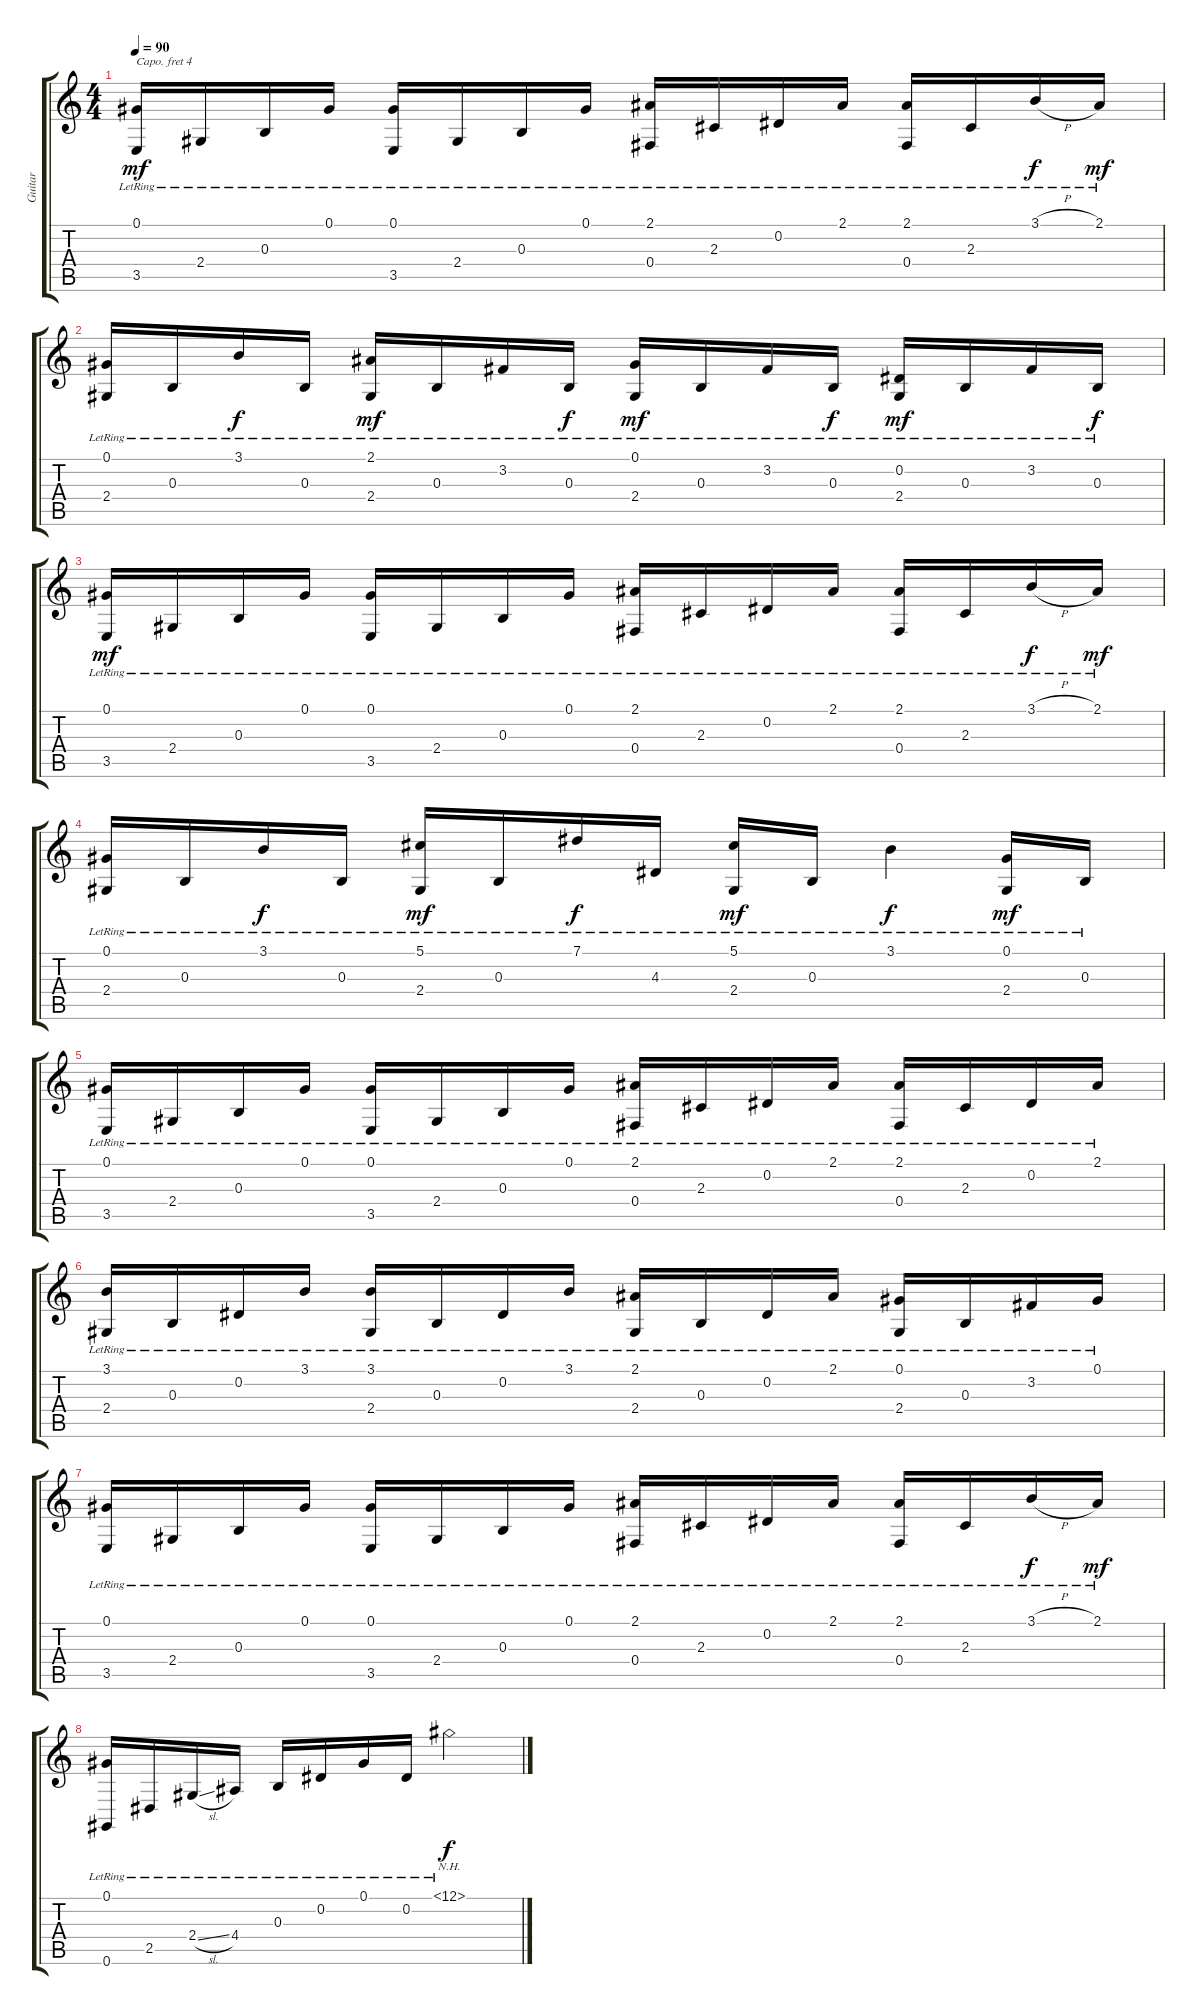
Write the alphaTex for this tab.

\track ("Guitar" "Guitar") {instrument acousticgrandpiano}
\staff {score tabs}
\capo 4
\tuning (E4 B3 G3 D3 A2 E2) {hide}
\ts (4 4)
\tempo 90
\clef g2
\ks c
(0.1{lr} 3.5{lr}).16{dy mf} 2.4{lr}.16 0.3{lr}.16 0.1{lr}.16 (0.1{lr} 3.5{lr}).16 2.4{lr}.16 0.3{lr}.16 0.1{lr}.16 (2.1{lr} 0.4{lr}).16 2.3{lr}.16 0.2{lr}.16 2.1{lr}.16 (2.1{lr} 0.4{lr}).16 2.3{lr}.16 3.1{h lr}.16{dy f} 2.1{lr}.16{dy mf} |
(0.1{lr} 2.4{lr}).16 0.3{lr}.16 3.1{lr}.16{dy f} 0.3{lr}.16 (2.1{lr} 2.4{lr}).16{dy mf} 0.3{lr}.16 3.2{lr}.16 0.3{lr}.16{dy f} (0.1{lr} 2.4{lr}).16{dy mf} 0.3{lr}.16 3.2{lr}.16 0.3{lr}.16{dy f} (0.2{lr} 2.4{lr}).16{dy mf} 0.3{lr}.16 3.2{lr}.16 0.3{lr}.16{dy f} |
(0.1{lr} 3.5{lr}).16{dy mf} 2.4{lr}.16 0.3{lr}.16 0.1{lr}.16 (0.1{lr} 3.5{lr}).16 2.4{lr}.16 0.3{lr}.16 0.1{lr}.16 (2.1{lr} 0.4{lr}).16 2.3{lr}.16 0.2{lr}.16 2.1{lr}.16 (2.1{lr} 0.4{lr}).16 2.3{lr}.16 3.1{h lr}.16{dy f} 2.1{lr}.16{dy mf} |
(0.1{lr} 2.4{lr}).16 0.3{lr}.16 3.1{lr}.16{dy f} 0.3{lr}.16 (5.1{lr} 2.4{lr}).16{dy mf} 0.3{lr}.16 7.1{lr}.16{dy f} 4.3{lr}.16 (5.1{lr} 2.4{lr}).16{dy mf} 0.3{lr}.16 3.1{lr}.4{dy f} (0.1{lr} 2.4{lr}).16{dy mf} 0.3{lr}.16 |
(0.1{lr} 3.5{lr}).16 2.4{lr}.16 0.3{lr}.16 0.1{lr}.16 (0.1{lr} 3.5{lr}).16 2.4{lr}.16 0.3{lr}.16 0.1{lr}.16 (2.1{lr} 0.4{lr}).16 2.3{lr}.16 0.2{lr}.16 2.1{lr}.16 (2.1{lr} 0.4{lr}).16 2.3{lr}.16 0.2{lr}.16 2.1{lr}.16 |
(3.1{lr} 2.4{lr}).16 0.3{lr}.16 0.2{lr}.16 3.1{lr}.16 (3.1{lr} 2.4{lr}).16 0.3{lr}.16 0.2{lr}.16 3.1{lr}.16 (2.1{lr} 2.4{lr}).16 0.3{lr}.16 0.2{lr}.16 2.1{lr}.16 (0.1{lr} 2.4{lr}).16 0.3{lr}.16 3.2{lr}.16 0.1{lr}.16 |
(0.1{lr} 3.5{lr}).16 2.4{lr}.16 0.3{lr}.16 0.1{lr}.16 (0.1{lr} 3.5{lr}).16 2.4{lr}.16 0.3{lr}.16 0.1{lr}.16 (2.1{lr} 0.4{lr}).16 2.3{lr}.16 0.2{lr}.16 2.1{lr}.16 (2.1{lr} 0.4{lr}).16 2.3{lr}.16 3.1{h lr}.16{dy f} 2.1{lr}.16{dy mf} |
(0.1{lr} 0.6{lr}).16 2.5{lr}.16 2.4{sl lr}.16 4.4{lr}.16 0.3{lr}.16 0.2{lr}.16 0.1{lr}.16 0.2{lr}.16 12.1{nh lr}.2{dy f}
